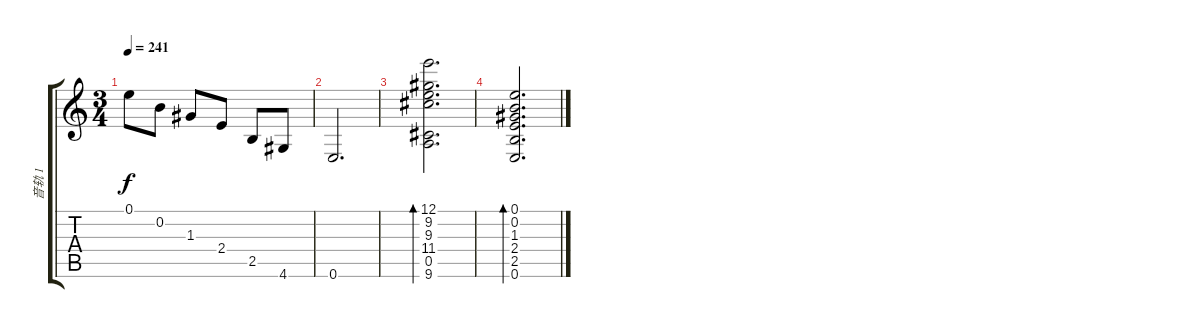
\track ("音轨 1" "音轨 1") {instrument acousticguitarnylon}
\staff {score tabs}
\tuning (E4 B3 G3 D3 A2 E2) {hide}
\ts (3 4)
\tempo 241
\clef g2
\ks c
0.1.8{dy f} 0.2.8 1.3.8 2.4.8 2.5.8 4.6.8 |
0.6.2{d} |
(12.1 9.2 9.3 11.4 0.5 9.6).2{d bd 480} |
(0.1 0.2 1.3 2.4 2.5 0.6).2{d bd 480}
